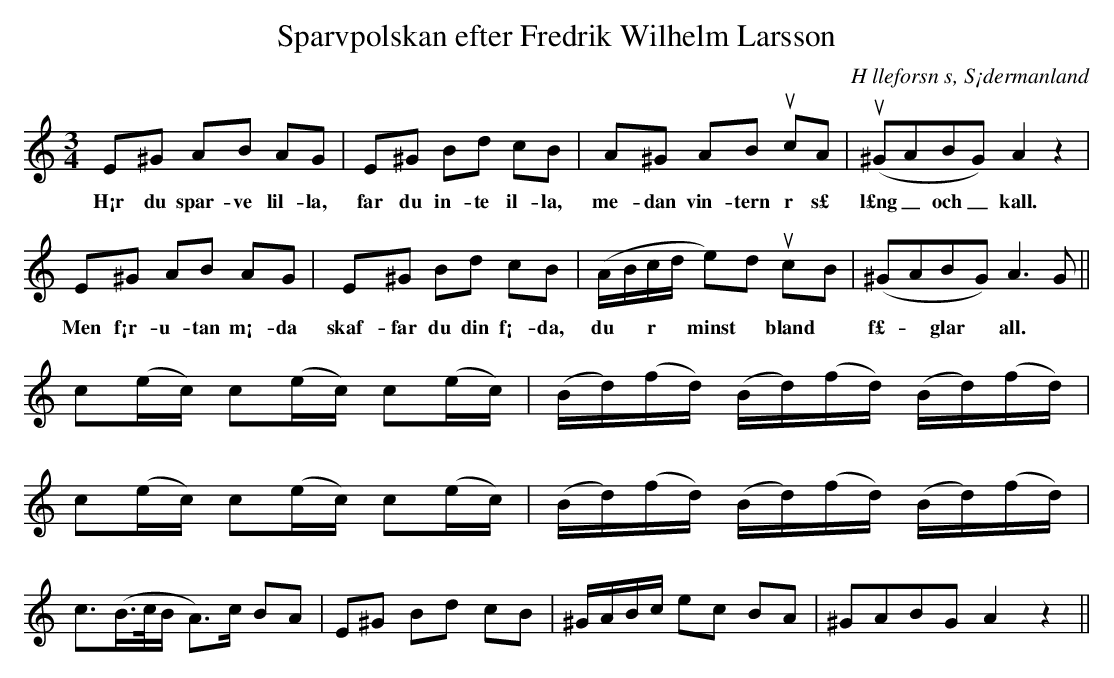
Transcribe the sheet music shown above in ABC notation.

X:1
T:Sparvpolskan efter Fredrik Wilhelm Larsson
O:H lleforsn s, S¡dermanland
M:3/4
L:1/8
K:Am
E^G AB AG | E^G Bd cB | A^G AB ucA | (u^GABG) A2 z2 |
w: H¡r du spar-ve lil-la, far du in-te il-la, me-dan vin-tern  r s£ l£ng_ och_ kall.
E^G AB AG | E^G Bd cB | (A/B/c/d/ e)d ucB | (^GABG) A2>G2 ||
w: Men f¡r-u-tan m¡-da skaf-far du din f¡-da, du ~  r ~ minst ~ bland ~ f£- ~ glar ~ all.
  c(e/c/) c(e/c/) c(e/c/) | (B/d/)(f/d/) (B/d/)(f/d/) (B/d/)(f/d/) |
  c(e/c/) c(e/c/) c(e/c/) | (B/d/)(f/d/) (B/d/)(f/d/) (B/d/)(f/d/) |
  c3/2(B/>c/B/ A>)c BA | E^G Bd cB | ^G/A/B/c/ ec BA | ^GABG A2 z2 ||
